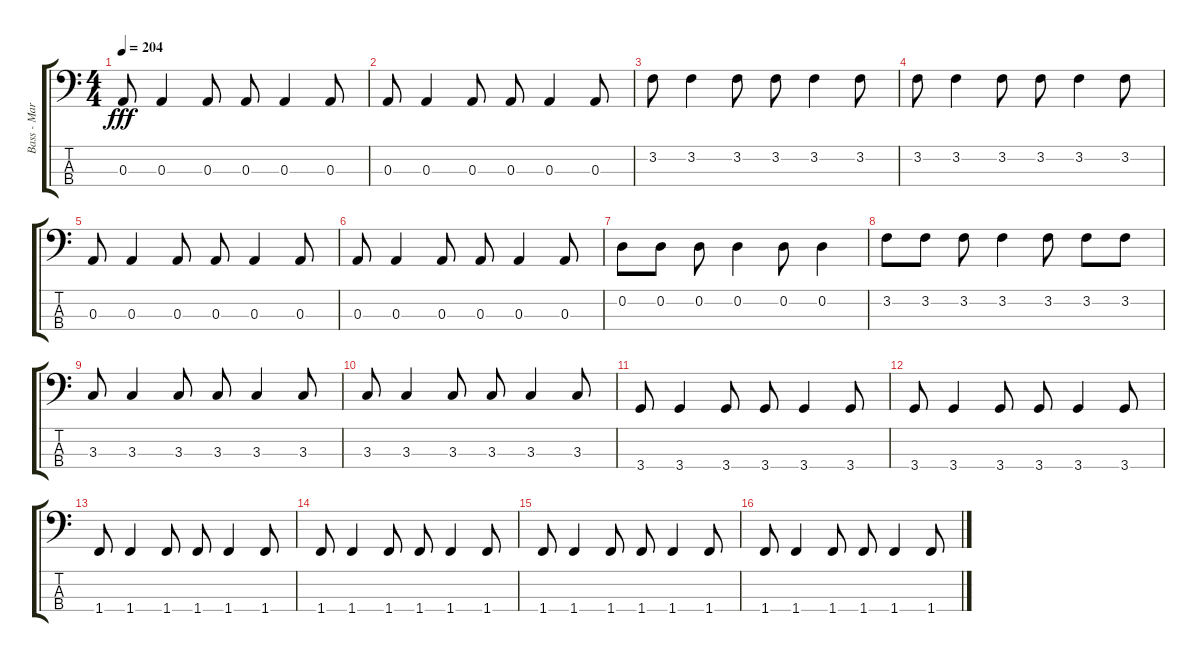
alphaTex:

\track ("Bass - Mark" "Bass - Mar") {instrument electricbassfinger}
\staff {score tabs}
\tuning (G2 D2 A1 E1) {hide}
\ts (4 4)
\tempo 204
\clef f4
\ks c
0.3.8{dy fff} 0.3.4 0.3.8 0.3.8 0.3.4 0.3.8 |
0.3.8 0.3.4 0.3.8 0.3.8 0.3.4 0.3.8 |
3.2.8 3.2.4 3.2.8 3.2.8 3.2.4 3.2.8 |
3.2.8 3.2.4 3.2.8 3.2.8 3.2.4 3.2.8 |
0.3.8 0.3.4 0.3.8 0.3.8 0.3.4 0.3.8 |
0.3.8 0.3.4 0.3.8 0.3.8 0.3.4 0.3.8 |
0.2.8 0.2.8 0.2.8 0.2.4 0.2.8 0.2.4 |
3.2.8 3.2.8 3.2.8 3.2.4 3.2.8 3.2.8 3.2.8 |
3.3.8 3.3.4 3.3.8 3.3.8 3.3.4 3.3.8 |
3.3.8 3.3.4 3.3.8 3.3.8 3.3.4 3.3.8 |
3.4.8 3.4.4 3.4.8 3.4.8 3.4.4 3.4.8 |
3.4.8 3.4.4 3.4.8 3.4.8 3.4.4 3.4.8 |
1.4.8 1.4.4 1.4.8 1.4.8 1.4.4 1.4.8 |
1.4.8 1.4.4 1.4.8 1.4.8 1.4.4 1.4.8 |
1.4.8 1.4.4 1.4.8 1.4.8 1.4.4 1.4.8 |
1.4.8 1.4.4 1.4.8 1.4.8 1.4.4 1.4.8
